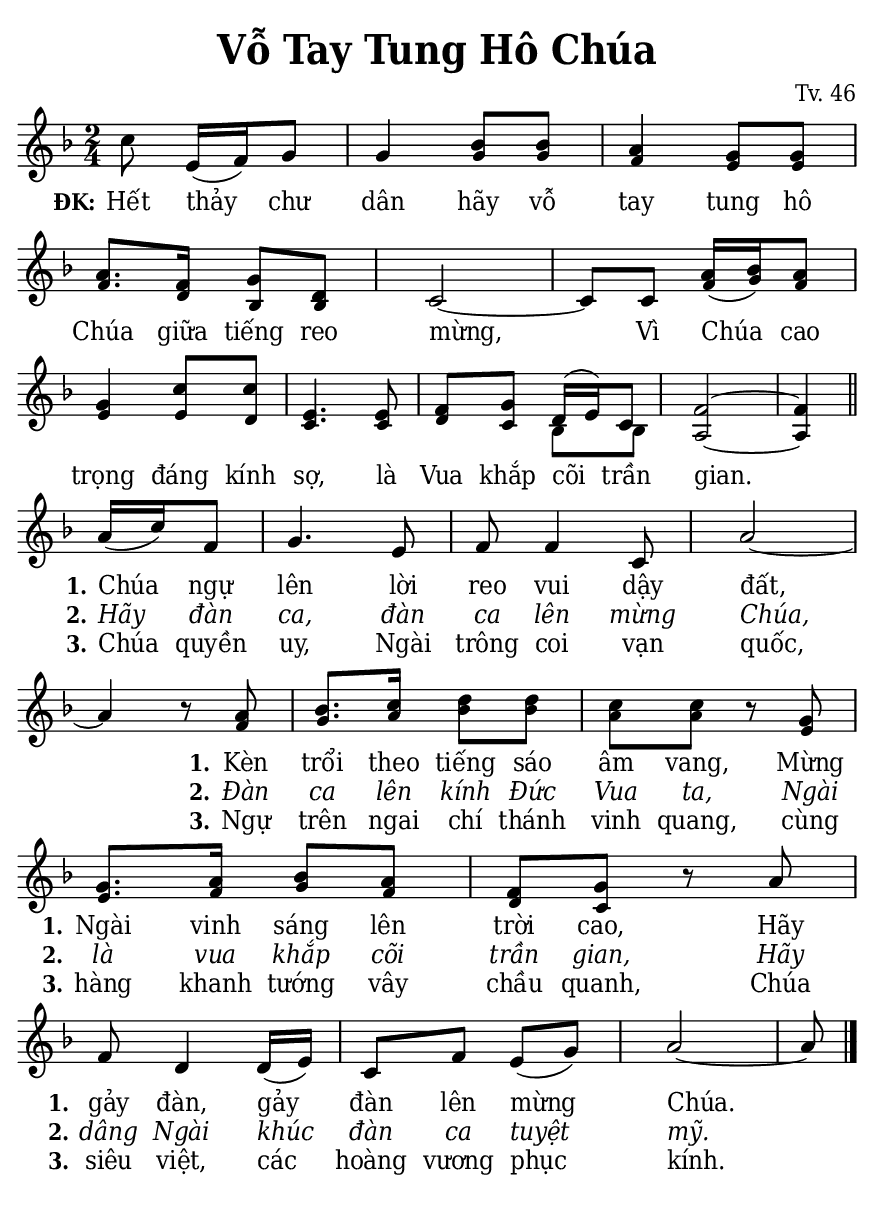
% Cài đặt chung\
\version "2.22.1"
\include "english.ly"

\header {
  title = \markup { \fontsize #1 "Vỗ Tay Tung Hô Chúa" }
  composer = "Tv. 46"
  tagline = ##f
}

% mã nguồn cho những chức năng chưa hỗ trợ trong phiên bản lilypond hiện tại
% cung cấp bởi cộng đồng lilypond khi gửi email đến lilypond-user@gnu.org
% Đổi kích thước nốt cho bè phụ
notBePhu =
#(define-music-function (font-size music) (number? ly:music?)
   (for-some-music
     (lambda (m)
       (if (music-is-of-type? m 'rhythmic-event)
           (begin
             (set! (ly:music-property m 'tweaks)
                   (cons `(font-size . ,font-size)
                         (ly:music-property m 'tweaks)))
             #t)
           #f))
     music)
   music)

% in số phiên khúc trên mỗi dòng
#(define (add-grob-definition grob-name grob-entry)
     (set! all-grob-descriptions
           (cons ((@@ (lily) completize-grob-entry)
                  (cons grob-name grob-entry))
                 all-grob-descriptions)))

#(add-grob-definition
    'StanzaNumberSpanner
    `((direction . ,LEFT)
      (font-series . bold)
      (padding . 1.0)
      (side-axis . ,X)
      (stencil . ,ly:text-interface::print)
      (X-offset . ,ly:side-position-interface::x-aligned-side)
      (Y-extent . ,grob::always-Y-extent-from-stencil)
      (meta . ((class . Spanner)
               (interfaces . (font-interface
                              side-position-interface
                              stanza-number-interface
                              text-interface))))))

\layout {
    \context {
      \Global
      \grobdescriptions #all-grob-descriptions
    }
    \context {
      \Score
      \remove Stanza_number_align_engraver
      \consists
        #(lambda (context)
           (let ((texts '())
                 (syllables '()))
             (make-engraver
              (acknowledgers
               ((stanza-number-interface engraver grob source-engraver)
                  (set! texts (cons grob texts)))
               ((lyric-syllable-interface engraver grob source-engraver)
                  (set! syllables (cons grob syllables))))
              ((stop-translation-timestep engraver)
                 (for-each
                  (lambda (text)
                    (for-each
                     (lambda (syllable)
                       (ly:pointer-group-interface::add-grob
                        text
                        'side-support-elements
                        syllable))
                     syllables))
                  texts)
                 (set! syllables '())))))
    }
    \context {
      \Lyrics
      \remove Stanza_number_engraver
      \consists
        #(lambda (context)
           (let ((text #f)
                 (last-stanza #f))
             (make-engraver
              ((process-music engraver)
                 (let ((stanza (ly:context-property context 'stanza #f)))
                   (if (and stanza (not (equal? stanza last-stanza)))
                       (let ((column (ly:context-property context
'currentCommandColumn)))
                         (set! last-stanza stanza)
                         (if text
                             (ly:spanner-set-bound! text RIGHT column))
                         (set! text (ly:engraver-make-grob engraver
'StanzaNumberSpanner '()))
                         (ly:grob-set-property! text 'text stanza)
                         (ly:spanner-set-bound! text LEFT column)))))
              ((finalize engraver)
                 (if text
                     (let ((column (ly:context-property context
'currentCommandColumn)))
                       (ly:spanner-set-bound! text RIGHT column)))))))
      \override StanzaNumberSpanner.horizon-padding = 10000
    }
}

stanzaReminderOff =
  \temporary \override StanzaNumberSpanner.after-line-breaking =
     #(lambda (grob)
        ;; Can be replaced with (not (first-broken-spanner? grob)) in 2.23.
        (if (let ((siblings (ly:spanner-broken-into (ly:grob-original grob))))
              (and (pair? siblings)
                   (not (eq? grob (car siblings)))))
            (ly:grob-suicide! grob)))

stanzaReminderOn = \undo \stanzaReminderOff
% kết thúc mã nguồn

% Nhạc phiên khúc
nhacPhienKhucSop = \relative c'' {
  \partial 4. c8 e,16 (f) g8 |
  g4 bf8 bf |
  a4 g8 g |
  a8. f16 g8 d |
  c2 ~ |
  c8 c a'16 (bf) a8 |
  g4 c8 c |
  e,4. e8 |
  f g d16 (e) c8 |
  f2 ~ |
  f4 \bar "||" \break
  
  a16 (c) f,8 |
  g4. e8 |
  f f4 c8 |
  a'2 ~ |
  a4 r8 a |
  bf8. c16 d8 d |
  c c r g |
  g8. a16 bf8 a |
  f g r a |
  f d4 d16 (e) |
  c8 f e (g) |
  a2 ~ |
  a8 \bar "|."
}

nhacPhienKhucAlto = \relative c'' {
  c8 e,16 (f) g8 |
  g4 g8 g |
  f4 e8 e |
  f8. d16 bf8 bf |
  c2 ~ |
  c8 c f16 (g) f8 |
  e4 e8 d |
  c4. c8 |
  d c bf [bf] |
  a2 ~ |
  a4
  
  a'16 (c) f,8 |
  g4. e8 |
  f f4 c8 |
  a'2 ~ |
  a4 r8 f |
  g8. a16 bf8 bf |
  a a r e |
  e8. f16 g8 f |
  d c r a' |
  f d4 d16 (e) |
  c8 f e (g) |
  a2 ~ |
  a8
}

% Lời phiên khúc
loiPhienKhucSop = \lyrics {
  \stanzaReminderOff
  \set stanza = "ĐK:"
  Hết thảy chư dân hãy vỗ tay tung hô Chúa
  giữa tiếng reo mừng,
  Vì Chúa cao trọng đáng kính sợ,
  là Vua khắp cõi trần gian.
  \stanzaReminderOn
  <<
    {
      \set stanza = "1."
      Chúa ngự lên lời reo vui dậy đất,
      Kèn trổi theo tiếng sáo âm vang,
      Mừng Ngài vinh sáng lên trời cao,
      Hãy gảy đàn, gảy đàn lên mừng Chúa.
    }
    \new Lyrics {
	    \set associatedVoice = "beSop"
	    \set stanza = "2."
      \override Lyrics.LyricText.font-shape = #'italic
	    Hãy đàn ca, đàn ca lên mừng Chúa,
	    Đàn ca lên kính Đức Vua ta,
	    Ngài là vua khắp cõi trần gian,
	    Hãy dâng Ngài khúc đàn ca tuyệt mỹ.
    }
    \new Lyrics {
	    \set associatedVoice = "beSop"
	    \set stanza = "3."
	    Chúa quyền uy, Ngài trông coi vạn quốc,
	    Ngự trên ngai chí thánh vinh quang,
	    cùng hàng khanh tướng vây chầu quanh,
	    Chúa siêu việt, các hoàng vương phục kính.
    }
  >>
}

% Dàn trang
\paper {
  #(set-paper-size "a5")
  top-margin = 3\mm
  bottom-margin = 3\mm
  left-margin = 3\mm
  right-margin = 3\mm
  indent = #0
  #(define fonts
	 (make-pango-font-tree "Deja Vu Serif Condensed"
	 		       "Deja Vu Serif Condensed"
			       "Deja Vu Serif Condensed"
			       (/ 20 20)))
  print-page-number = ##f
  page-count = 1
}

TongNhip = {
  \key f \major \time 2/4
  \set Timing.beamExceptions = #'()
  \set Timing.baseMoment = #(ly:make-moment 1/4)
}

\score {
  \new ChoirStaff <<
    \new Staff \with {
        \consists "Merge_rests_engraver"
        printPartCombineTexts = ##f
      }
      <<
      \new Voice \TongNhip \partCombine 
        \nhacPhienKhucSop
        \notBePhu -1 { \nhacPhienKhucAlto }
      \new NullVoice = beSop \nhacPhienKhucSop
      \new Lyrics \lyricsto beSop \loiPhienKhucSop
      >>
  >>
  \layout {
    \override Lyrics.LyricSpace.minimum-distance = #1.5
    \override Score.BarNumber.break-visibility = ##(#f #f #f)
    \override Score.SpacingSpanner.uniform-stretching = ##t
  } 
}
